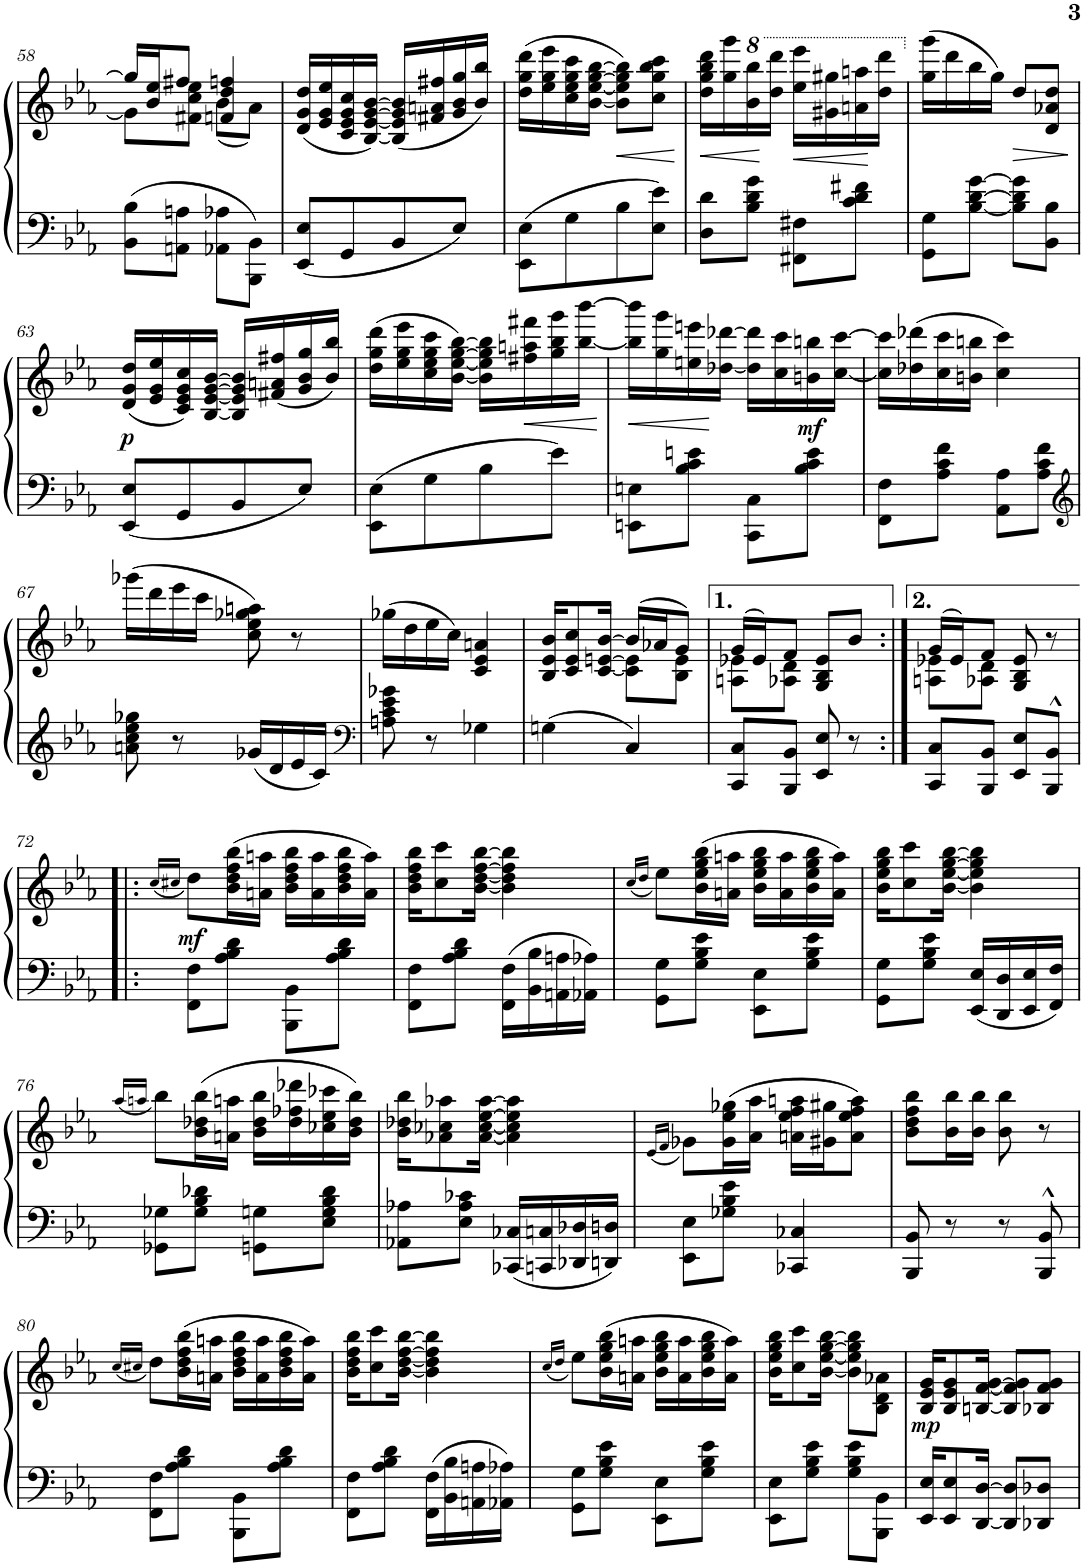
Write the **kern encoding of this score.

**kern	**kern	**dynam
*part1	*part1	*part1
*staff2	*staff1	*staff1/2
*I"Piano	*	*
*I'Pno.	*	*
!!LO:PB:g=z
*clefF4	*clefG2	*
*k[b-e-a-]	*k[b-e-a-]	*
*M2/4	*M2/4	*
=58	=58	=58
*	*^	*
8BB-\ 8B-\L	16gg/LL]	8g\L]	.
.	16b-/ 16ee-/J	.	.
8AAn\ 8An\J	8ff#X/J	8f#X\ 8cc\ 8ee-\J	.
8AA-X\ 8A-X\L	4fn/ 4dd/ 4ffn/	(8b-\L	.
8BBB-\ 8BB-\J	.	8a-\J)	.
*	*v	*v	*
=59	=59	=59
8EE-/ 8E-/L	(16d/ 16g/ 16dd/LL	.
.	16e-/ 16g/ 16ee-/	.
8GG/	16c/ 16e-/ 16g/ 16cc/	.
.	[<16B-/ [<16e-/ [>16g/ [>16b-/JJ)	.
8BB-/	(16B-/] 16e-/] 16g/] 16b-/]LL	.
.	16f#X/ 16an/ 16ff#X/	.
8E-/J	16g/ 16b-/ 16gg/	.
.	16b-/ 16bb-/JJ)	.
=60	=60	=60
8EE-\ 8E-\L	(16dd\ 16gg\ 16ddd\LL	.
.	16ee-\ 16gg\ 16eee-\	.
8G\	16cc\ 16ee-\ 16gg\ 16ccc\	.
.	[<16b-\ [<16ee-\ [>16gg\ [>16bb-\JJ	.
!	!	!LO:HP:b
8B-\	8b-\] 8ee-\] 8gg\] 8bb-\]L)	<
8E-\ 8e-\J	8cc\ 8gg\ 8bb-\ 8ccc\J	.
.	.	[
=61	=61	=61
!	!	!LO:HP:b
8D\ 8d\L	16dd\ 16gg\ 16bb-\ 16ddd\LL	<
.	16gg\ 16ggg\	.
*	*8va	*
8B-\ 8d\ 8g\J	16bb-\ 16bbb-\	.
.	16ddd\ 16dddd\JJ	[
!	!	!LO:HP:b
8FF#X\ 8F#X\L	16eee-\ 16eeee-\LL	<
.	16gg#X\ 16ggg#X\	.
8c\ 8d\ 8f#X\J	16aan\ 16aaan\	.
.	16ddd\ 16dddd\JJ	[
=62	=62	=62
*	*X8va	*
8GG\ 8G\L	(16gg\ 16ggg\LL	.
.	16ddd\	.
[<8B-\ [>8d\ [>8g\J	16bb-\	.
.	16gg\JJ)	.
!	!	!LO:HP:b
8B-\] 8d\] 8g\]L	8dd/L	>
8BB-\ 8B-\J	8d/ 8a-X/ 8dd/J	.
.	.	]
!!LO:LB:g=z
=63	=63	=63
!	!	!LO:DY:b
8EE-/ 8E-/L	(16d/ 16g/ 16dd/LL	p
.	16e-/ 16g/ 16ee-/	.
8GG/	16c/ 16e-/ 16g/ 16cc/)	.
.	[<16B-/ [<16e-/ [>16g/ [>16b-/JJ	.
8BB-/	16B-/] 16e-/] 16g/] 16b-/]LL	.
.	(16f#X/ 16an/ 16ff#X/	.
8E-/J	16g/ 16b-/ 16gg/	.
.	16b-/ 16bb-/JJ)	.
=64	=64	=64
8EE-\ 8E-\L	(16dd\ 16gg\ 16ddd\LL	.
.	16ee-\ 16gg\ 16eee-\	.
8G\	16cc\ 16ee-\ 16gg\ 16ccc\	.
.	[<16b-\ [<16ee-\ [>16gg\ [>16bb-\JJ)	.
8B-\	16b-\] 16ee-\] 16gg\] 16bb-\]LL	.
!	!	!LO:HP:b
.	16ff#X\ 16aan\ 16fff#X\	<
8e-\J	16gg\ 16bb-\ 16ggg\	.
.	[<16bb-\ [>16bbb-\JJ	.
.	.	[
=65	=65	=65
!	!	!LO:HP:b
8EEn\ 8En\L	16bb-\] 16bbb-\]LL	<
.	16gg\ 16ggg\	.
8B-\ 8c\ 8en\J	16een\ 16eeen\	.
.	[<16dd-X\ [>16ddd-X\JJ	[
8CC\ 8C\L	16dd-\] 16ddd-\]LL	.
.	16cc\ 16ccc\	.
!	!	!LO:DY:b
8B-\ 8c\ 8e\J	16bn\ 16bbn\	mf
.	[<16cc\ [>16ccc\JJ	.
=66	=66	=66
8FF\ 8F\L	16cc\] 16ccc\]LL	.
.	(16dd-X\ 16ddd-X\	.
8A-\ 8c\ 8f\J	16cc\ 16ccc\	.
.	16bn\ 16bbn\JJ	.
8AA-\ 8A-\L	4cc\ 4ccc\)	.
8A-\ 8c\ 8f\J	.	.
!!LO:LB:g=z
=67	=67	=67
*clefG2	*	*
8an\ 8cc\ 8ee-\ 8gg-X\	(16ggg-X\LL	.
.	16ddd\	.
8r	16eee-\	.
.	16ccc\JJ	.
16g-X/LL	8cc\ 8ee-\ 8gg-X\ 8aan\)	.
16d/	.	.
16e-/	8r	.
16c/JJ	.	.
=68	=68	=68
*clefF4	*	*
8An\ 8c\ 8e-\ 8g-X\	(>16gg-X\LL	.
.	16dd\	.
8r	16ee-\	.
.	16cc\JJ)	.
4G-X\	4c/ 4e-/ 4an/	.
=69	=69	=69
*	*^	*
4Gn\	16B-/ 16e-/ 16b-/KL	4ryy	.
.	8c/ 8e-/ 8cc/	.	.
.	[<16c/ [>16en/ [>16b-/Jk	.	.
4C/	(>16b-/LL]	8c\] 8e\]L	.
.	16a-X/J	.	.
.	8g/J)	8B-\ 8e\J	.
=70	=70	=70	=70
8CC/ 8C/L	(16g/LL	8An\ 8e-X\L	.
.	16e-/J)	.	.
8BBB-/ 8BB-/J	8f/J	8A-X\ 8d\J	.
8EE-/ 8E-/	8G/ 8B-/ 8e-/L	4ryy	.
8r	8b-/J	.	.
=71:|!	=71:|!	=71:|!	=71:|!
8CC/ 8C/L	(>16g/LL	8An\ 8e-X\L	.
.	16e-/J)	.	.
8BBB-/ 8BB-/J	8f/J	8A-X\ 8d\J	.
8EE-/ 8E-/L	8G/ 8B-/ 8e-/	8ryy	.
8BBB-/^^ 8BB-/^^J	8r	8ryy	.
*	*v	*v	*
!!LO:LB:g=z
=72!|:	=72!|:	=72!|:
.	(16qcc/LL	.
.	16qcc#X/JJ	.
!	!	!LO:DY:b
8FF\ 8F\L	8dd\L)	mf
8A-\ 8B-\ 8d\J	(16b-\ 16dd\ 16ff\ 16bb-\L	.
.	16an\ 16aan\JJ	.
8BBB-\ 8BB-\L	16b-\ 16dd\ 16ff\ 16bb-\LL	.
.	16a\ 16aa\	.
8A-\ 8B-\ 8d\J	16b-\ 16dd\ 16ff\ 16bb-\	.
.	16a\ 16aa\JJ)	.
=73	=73	=73
8FF\ 8F\L	16b-\ 16dd\ 16ff\ 16bb-\KL	.
.	8cc\ 8ccc\	.
8A-\ 8B-\ 8d\J	.	.
.	[<16b-\ [<16dd\ [>16ff\ [>16bb-\Jk	.
16FF\ 16F\LL	4b-\] 4dd\] 4ff\] 4bb-\]	.
16BB-\ 16B-\	.	.
16AAn\ 16An\	.	.
16AA-X\ 16A-X\JJ	.	.
=74	=74	=74
.	(16qcc/LL	.
.	16qdd/JJ	.
8GG\ 8G\L	8ee-\L)	.
8G\ 8B-\ 8e-\J	(16b-\ 16ee-\ 16gg\ 16bb-\L	.
.	16an\ 16aan\JJ	.
8EE-\ 8E-\L	16b-\ 16ee-\ 16gg\ 16bb-\LL	.
.	16a\ 16aa\	.
8G\ 8B-\ 8e-\J	16b-\ 16ee-\ 16gg\ 16bb-\	.
.	16a\ 16aa\JJ)	.
=75	=75	=75
8GG\ 8G\L	16b-\ 16ee-\ 16gg\ 16bb-\KL	.
.	8cc\ 8ccc\	.
8G\ 8B-\ 8e-\J	.	.
.	[<16b-\ [<16ee-\ [>16gg\ [>16bb-\Jk	.
16EE-/ 16E-/LL	4b-\] 4ee-\] 4gg\] 4bb-\]	.
16DD/ 16D/	.	.
16EE-/ 16E-/	.	.
16FF/ 16F/JJ	.	.
!!LO:LB:g=z
=76	=76	=76
.	(16qaa-/LL	.
.	16qaan/JJ	.
8GG-X\ 8G-X\L	8bb-\L)	.
8G-\ 8B-\ 8d-X\J	(16b-\ 16dd-X\ 16bb-\L	.
.	16an\ 16aan\JJ	.
8GGn\ 8Gn\L	16b-\ 16dd-\ 16bb-\LL	.
.	16dd-\ 16ff-X\ 16ddd-X\	.
8E-\ 8G\ 8B-\ 8d-\J	16cc-X\ 16ee-\ 16ccc-X\	.
.	16b-\ 16dd-\ 16bb-\JJ)	.
=77	=77	=77
8AA-X\ 8A-X\L	16b-\ 16dd-X\ 16bb-\KL	.
.	8a-X\ 8cc-X\ 8aa-X\	.
8E-\ 8A-\ 8c-X\J	.	.
.	[<16a-\ [<16cc-\ [>16ee-\ [>16aa-\Jk	.
16CC-X/ 16C-X/LL	4a-\] 4cc-\] 4ee-\] 4aa-\]	.
16CCn/ 16Cn/	.	.
16DD-X/ 16D-X/	.	.
16DDn/ 16Dn/JJ	.	.
=78	=78	=78
.	(16qe-/LL	.
.	16qf/JJ	.
8EE-\ 8E-\L	8g-X\L)	.
8G-X\ 8B-\ 8e-\J	(16g-\ 16ee-\ 16gg-X\L	.
.	16a-\ 16aa-\JJ	.
4CC-X/ 4C-X/	16an\ 16ee-\ 16ff\ 16aan\LL	.
.	16g#X\ 16gg#X\J	.
.	8a\ 8ee-\ 8ff\ 8aa\J)	.
=79	=79	=79
8BBB-/ 8BB-/	8b-\ 8dd\ 8ff\ 8bb-\L	.
8r	16b-\ 16bb-\L	.
.	16b-\ 16bb-\JJ	.
8r	8b-\ 8bb-\	.
8BBB-/^^ 8BB-/^^	8r	.
!!LO:LB:g=z
=80	=80	=80
.	(16qcc/LL	.
.	16qcc#X/JJ	.
8FF\ 8F\L	8dd\L)	.
8A-\ 8B-\ 8d\J	(16b-\ 16dd\ 16ff\ 16bb-\L	.
.	16an\ 16aan\JJ	.
8BBB-\ 8BB-\L	16b-\ 16dd\ 16ff\ 16bb-\LL	.
.	16a\ 16aa\	.
8A-\ 8B-\ 8d\J	16b-\ 16dd\ 16ff\ 16bb-\	.
.	16a\ 16aa\JJ)	.
=81	=81	=81
8FF\ 8F\L	16b-\ 16dd\ 16ff\ 16bb-\KL	.
.	8cc\ 8ccc\	.
8A-\ 8B-\ 8d\J	.	.
.	[<16b-\ [<16dd\ [>16ff\ [>16bb-\Jk	.
16FF\ 16F\LL	4b-\] 4dd\] 4ff\] 4bb-\]	.
16BB-\ 16B-\	.	.
16AAn\ 16An\	.	.
16AA-X\ 16A-X\JJ	.	.
=82	=82	=82
.	(16qcc/LL	.
.	16qdd/JJ	.
8GG\ 8G\L	8ee-\L)	.
8G\ 8B-\ 8e-\J	(16b-\ 16ee-\ 16gg\ 16bb-\L	.
.	16an\ 16aan\JJ	.
8EE-\ 8E-\L	16b-\ 16ee-\ 16gg\ 16bb-\LL	.
.	16a\ 16aa\	.
8G\ 8B-\ 8e-\J	16b-\ 16ee-\ 16gg\ 16bb-\	.
.	16a\ 16aa\JJ)	.
=83	=83	=83
8EE-\ 8E-\L	16b-\ 16ee-\ 16gg\ 16bb-\KL	.
.	8cc\ 8ccc\	.
8G\ 8B-\ 8e-\J	.	.
.	[<16b-\ [<16ee-\ [>16gg\ [>16bb-\Jk	.
8G\ 8B-\ 8e-\L	8b-\] 8ee-\] 8gg\] 8bb-\]L	.
8BBB-\ 8BB-\J	8B-\ 8d\ 8a-X\J	.
=84	=84	=84
!	!	!LO:DY:b
16EE-/ 16E-/KL	16B-/ 16e-/ 16g/KL	mp
8EE-/ 8E-/	8B-/ 8e-/ 8g/	.
[<16DD/ [>16D/Jk	[<16Bn/ [<16f/ [>16g/Jk	.
8DD/] 8D/]L	8B/] 8f/] 8g/]L	.
8DD-X/ 8D-X/J	8B-X/ 8f/ 8g/J	.
=	=	=
*-	*-	*-
